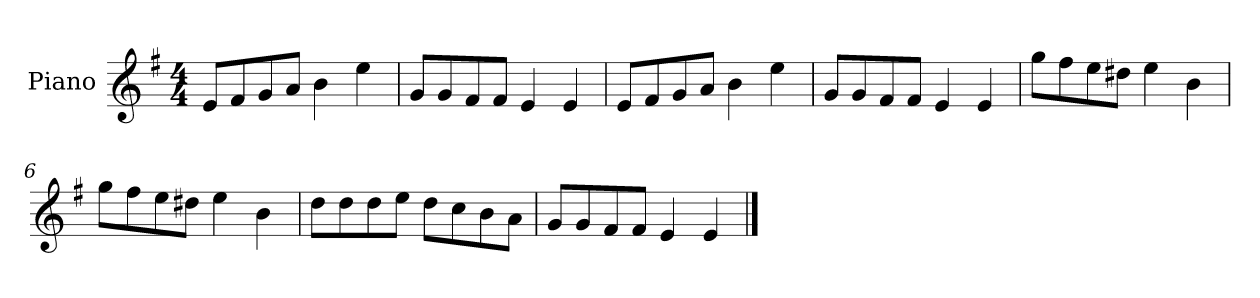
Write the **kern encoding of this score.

**kern
*part1
*staff1
*I"Piano
*I'P-no
*clefG2
*k[f#]
*M4/4
*MM90
=1
8e/L
8f#/
8g/
8a/J
4b\
4ee\
=2
8g/L
8g/
8f#/
8f#/J
4e/
4e/
=3
8e/L
8f#/
8g/
8a/J
4b\
4ee\
=4
8g/L
8g/
8f#/
8f#/J
4e/
4e/
=5
8gg\L
8ff#\
8ee\
8dd#X\J
4ee\
4b\
=6
8gg\L
8ff#\
8ee\
8dd#X\J
4ee\
4b\
!!LO:LB:g=z
=7
8dd\L
8dd\
8dd\
8ee\J
8dd\L
8cc\
8b\
8a\J
=8
8g/L
8g/
8f#/
8f#/J
4e/
4e/
==
*-
